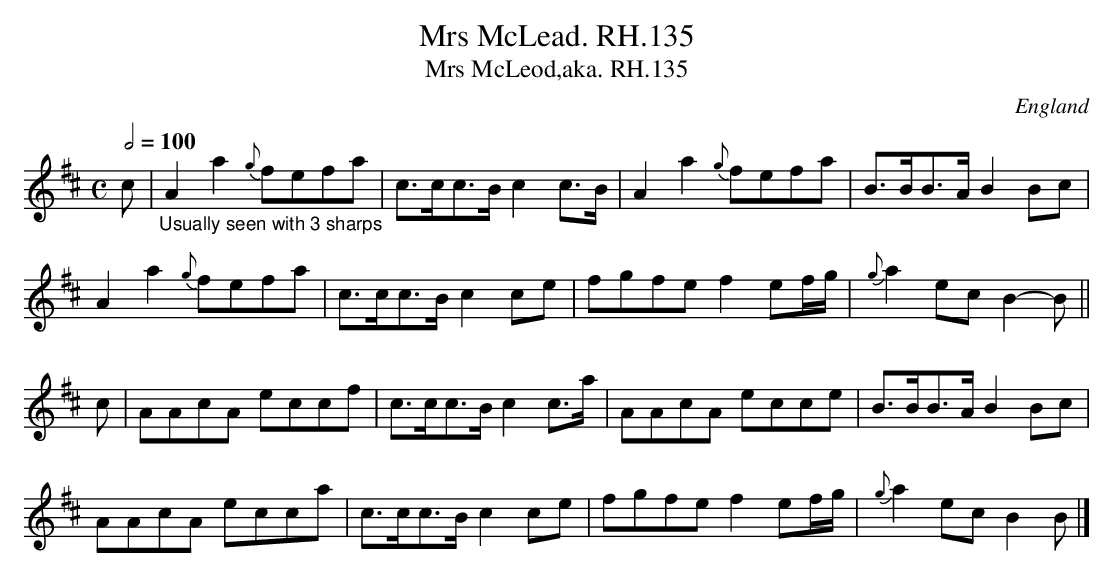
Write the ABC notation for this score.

X:1
T:Mrs McLead. RH.135
T:Mrs McLeod,aka. RH.135
O:England
M:C
L:1/8
Q:1/2=100
K:D
c|"_Usually seen with 3 sharps"A2a2 {g}fefa|c>cc>B c2c>B|\
A2a2 {g}fefa|B>BB>A B2Bc|
A2a2 {g}fefa|c>cc>B c2ce|\
fgfe f2ef/g/|{g}a2ec B2-B||
c|AAcA eccf|c>cc>B c2c>a|\
AAcA ecce|B>BB>A B2Bc|
AAcA ecca|c>cc>B c2ce|\
fgfe f2ef/g/|{g}a2ec B2B|]
